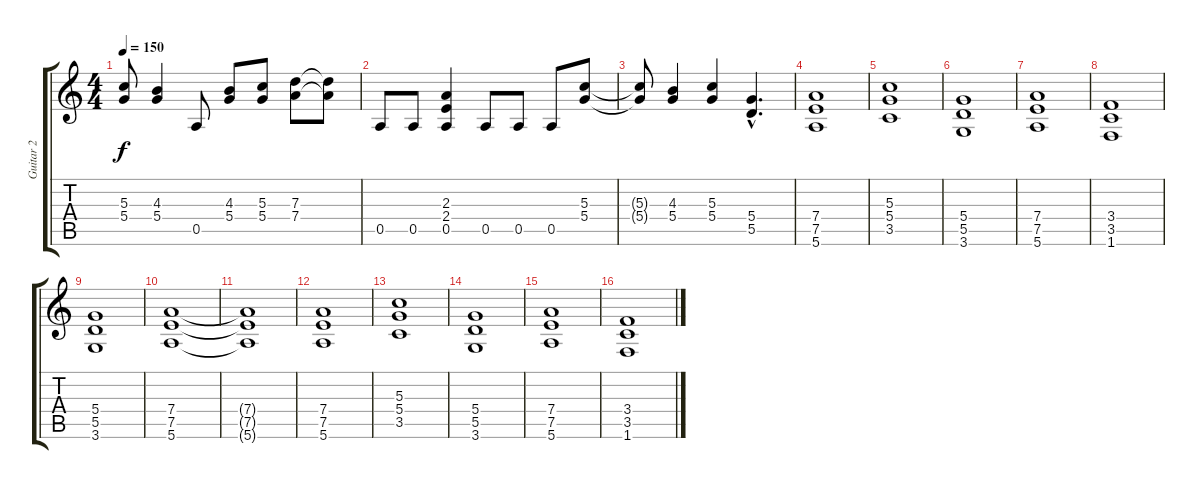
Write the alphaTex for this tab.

\track ("Guitar 2" "Guitar 2") {instrument distortionguitar}
\staff {score tabs}
\tuning (E4 B3 G3 D3 A2 E2) {hide}
\ts (4 4)
\tempo 150
\clef g2
\ks c
(5.3{t} 5.4{t}).8{dy f} (4.3 5.4).4 0.5.8 (4.3 5.4).8 (5.3 5.4).8 (7.3 7.4).8 (7.3{t} 7.4{t}).8 |
0.5.8 0.5.8 (2.3 2.4 0.5).4 0.5.8 0.5.8 0.5.8 (5.3 5.4).8 |
(5.3{t} 5.4{t}).8 (4.3 5.4).4 (5.3 5.4).4 (5.4{hac} 5.5{hac}).4{d} |
(7.4 7.5 5.6).1 |
(5.3 5.4 3.5).1 |
(5.4 5.5 3.6).1 |
(7.4 7.5 5.6).1 |
(3.4 3.5 1.6).1 |
(5.4 5.5 3.6).1 |
(7.4 7.5 5.6).1 |
(7.4{t} 7.5{t} 5.6{t}).1 |
(7.4 7.5 5.6).1 |
(5.3 5.4 3.5).1 |
(5.4 5.5 3.6).1 |
(7.4 7.5 5.6).1 |
(3.4 3.5 1.6).1
